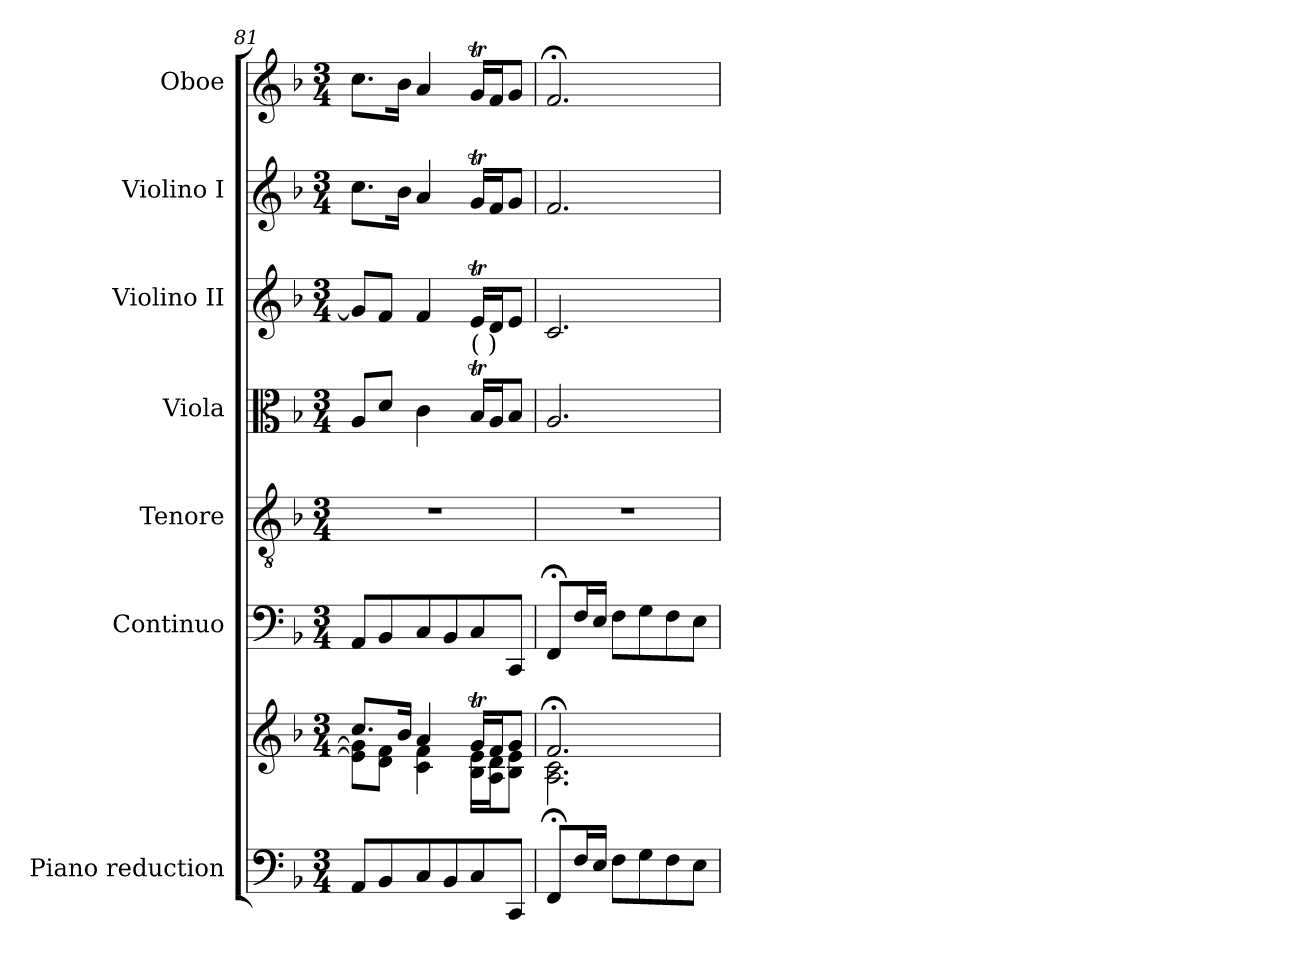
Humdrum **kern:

**kern	**kern	**kern	**kern	**kern	**kern	**kern	**kern
*part7	*part7	*part6	*part5	*part4	*part3	*part2	*part1
*staff8	*staff7	*staff6	*staff5	*staff4	*staff3	*staff2	*staff1
*I"Piano reduction	*	*I"Continuo	*I"Tenore	*I"Viola	*I"Violino II	*I"Violino I	*I"Oboe
*I'Pno	*	*	*	*I'Vla	*I'Vln	*I'Vln	*I'Ob
*clefF4	*clefG2	*clefF4	*clefGv2	*clefC3	*clefG2	*clefG2	*clefG2
*k[b-]	*k[b-]	*k[b-]	*k[b-]	*k[b-]	*k[b-]	*k[b-]	*k[b-]
*M3/4	*M3/4	*M3/4	*M3/4	*M3/4	*M3/4	*M3/4	*M3/4
=81	=81	=81	=81	=81	=81	=81	=81
*	*^	*	*	*	*	*	*
8AA/L	8.cc/L	8e\] 8g\]L	8AA/L	2.r	8A/L	8g/L]	8.cc\L	8.cc\L
8BB-/	.	8d\ 8f\J	8BB-/	.	8d/J	8f/J	.	.
.	16b-/Jk	.	.	.	.	.	16b-\Jk	16b-\Jk
8C/	4a/	4c\ 4f\	8C/	.	4c\	4f/	4a/	4a/
8BB-/	.	.	8BB-/	.	.	.	.	.
!	!	!	!	!	!LO:TX:a:t=(    )	!	!	!
8C/	16gT/LL	16B-\ 16e\LL	8C/	.	16B-T/LL	16et/LL	16gT/LL	16gT/LL
.	16f/J	16A\ 16d\J	.	.	16A/J	16d/J	16f/J	16f/J
8CC/J	8g/J	8B-\ 8e\J	8CC/J	.	8B-/J	8e/J	8g/J	8g/J
!!LO:LB:g=z
=82	=82	=82	=82	=82	=82	=82	=82	=82
8FF;/L	2.f;</	2.A\ 2.c\	8FF;/L	2.r	2.A/	2.c/	2.f/	2.f;</
16F/L	.	.	16F/L	.	.	.	.	.
16E/JJ	.	.	16E/JJ	.	.	.	.	.
8F\L	.	.	8F\L	.	.	.	.	.
8G\	.	.	8G\	.	.	.	.	.
8F\	.	.	8F\	.	.	.	.	.
8E\J	.	.	8E\J	.	.	.	.	.
*	*v	*v	*	*	*	*	*	*
=	=	=	=	=	=	=	=
*-	*-	*-	*-	*-	*-	*-	*-
